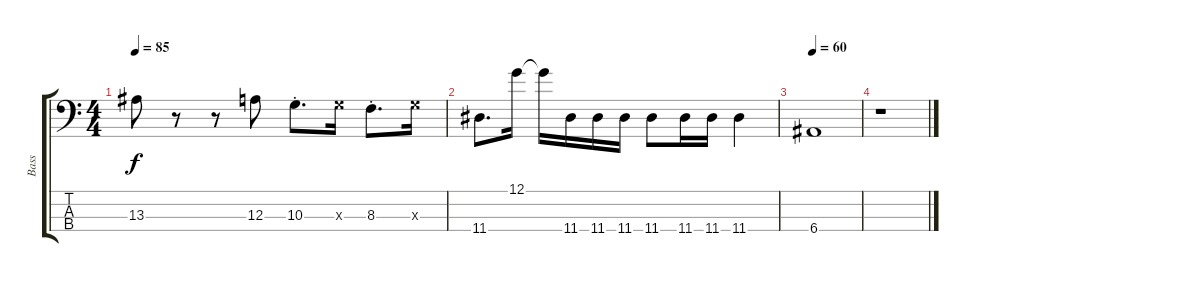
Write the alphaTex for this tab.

\track ("Bass" "Bass") {instrument electricbassfinger}
\staff {score tabs}
\tuning (G2 D2 A1 E1) {hide}
\ts (4 4)
\tempo 85
\clef f4
\ks c
13.3.8{dy f} r.8 r.8 12.3.8 10.3{st}.8{d} 10.3{x}.16 8.3{st}.8{d} 10.3{x}.16 |
11.4.8{d} 12.1.16 12.1{t}.16 11.4.16 11.4.16 11.4.16 11.4.8 11.4.16 11.4.16 11.4.4 |
\tempo 60
6.4.1 |
r.1
